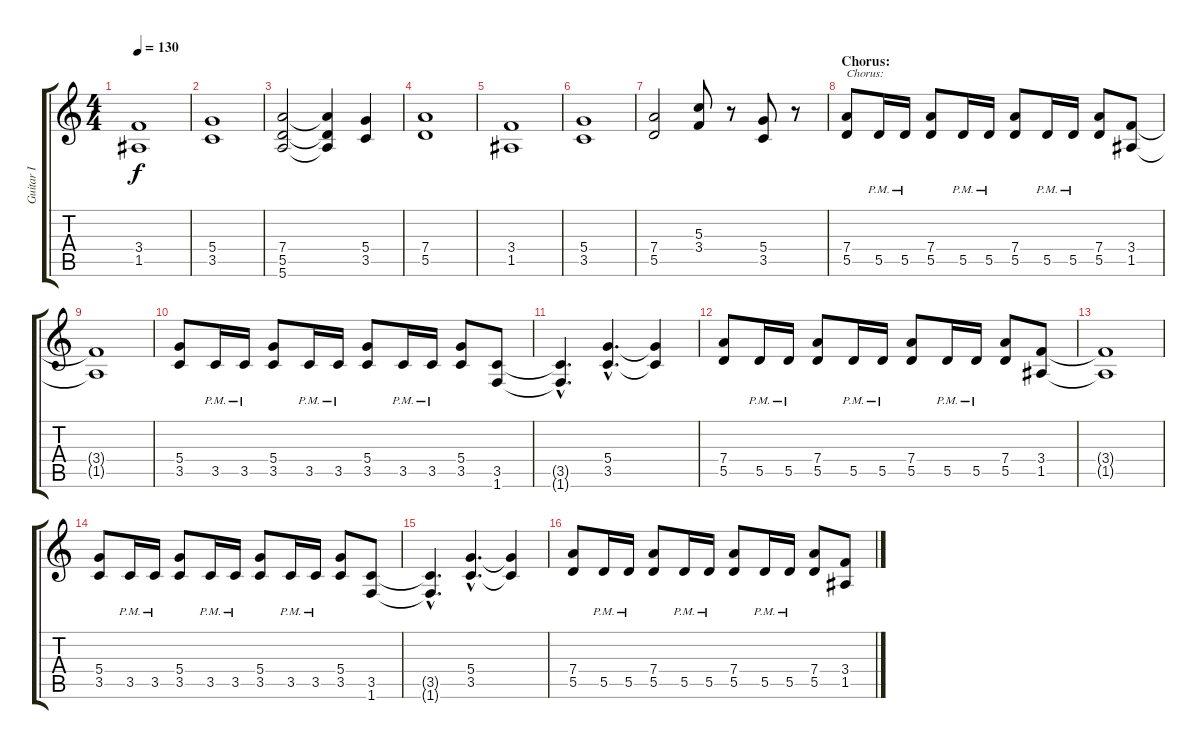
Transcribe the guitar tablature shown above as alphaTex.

\track ("Guitar I" "Guitar I") {instrument distortionguitar}
\staff {score tabs}
\tuning (E4 B3 G3 D3 A2 E2) {hide}
\ts (4 4)
\tempo 130
\clef g2
\ks c
(3.4 1.5).1{dy f} |
(5.4 3.5).1 |
(7.4 5.5 5.6).2 (7.4{t} 5.5{t} 5.6{t}).4 (5.4 3.5).4 |
(7.4 5.5).1 |
(3.4 1.5).1 |
(5.4 3.5).1 |
(7.4 5.5).2 (5.3 3.4).8 r.8 (5.4 3.5).8 r.8 |
\section ("" "Chorus:")
(7.4 5.5).8{txt "Chorus:"} 5.5{pm}.16 5.5{pm}.16 (7.4 5.5).8 5.5{pm}.16 5.5{pm}.16 (7.4 5.5).8 5.5{pm}.16 5.5{pm}.16 (7.4 5.5).8 (3.4 1.5).8 |
(3.4{t} 1.5{t}).1 |
(5.4 3.5).8 3.5{pm}.16 3.5{pm}.16 (5.4 3.5).8 3.5{pm}.16 3.5{pm}.16 (5.4 3.5).8 3.5{pm}.16 3.5{pm}.16 (5.4 3.5).8 (3.5 1.6).8 |
(3.5{hac t} 1.6{hac t}).4{d} (5.4{hac} 3.5{hac}).4{d} (5.4{t} 3.5{t}).4 |
(7.4 5.5).8 5.5{pm}.16 5.5{pm}.16 (7.4 5.5).8 5.5{pm}.16 5.5{pm}.16 (7.4 5.5).8 5.5{pm}.16 5.5{pm}.16 (7.4 5.5).8 (3.4 1.5).8 |
(3.4{t} 1.5{t}).1 |
(5.4 3.5).8 3.5{pm}.16 3.5{pm}.16 (5.4 3.5).8 3.5{pm}.16 3.5{pm}.16 (5.4 3.5).8 3.5{pm}.16 3.5{pm}.16 (5.4 3.5).8 (3.5 1.6).8 |
(3.5{hac t} 1.6{hac t}).4{d} (5.4{hac} 3.5{hac}).4{d} (5.4{t} 3.5{t}).4 |
(7.4 5.5).8 5.5{pm}.16 5.5{pm}.16 (7.4 5.5).8 5.5{pm}.16 5.5{pm}.16 (7.4 5.5).8 5.5{pm}.16 5.5{pm}.16 (7.4 5.5).8 (3.4 1.5).8
